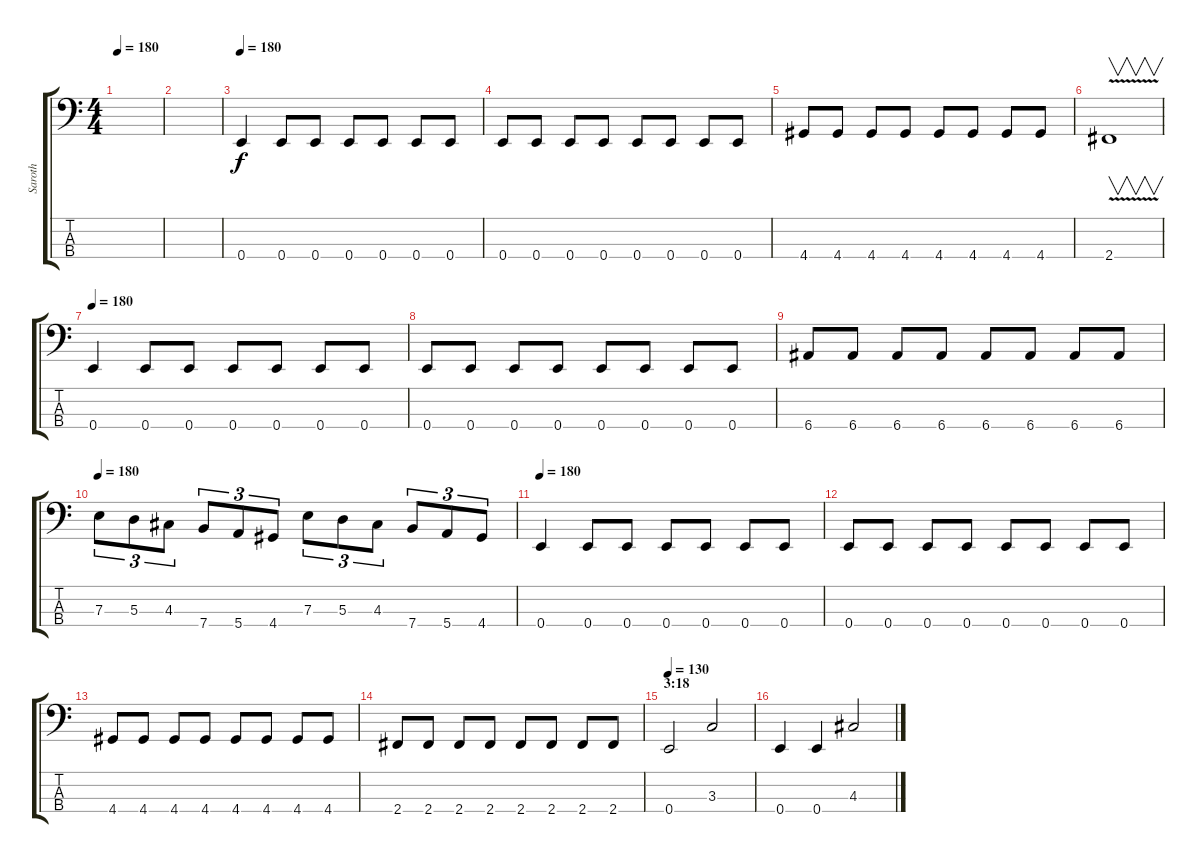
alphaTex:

\track ("Saroth" "Saroth") {instrument electricbasspick}
\staff {score tabs}
\tuning (G2 D2 A1 E1) {hide}
\ts (4 4)
\tempo 180
\clef f4
\ks c
|
|
\tempo 180
0.4.4 0.4.8 0.4.8 0.4.8 0.4.8 0.4.8 0.4.8 |
0.4.8 0.4.8 0.4.8 0.4.8 0.4.8 0.4.8 0.4.8 0.4.8 |
4.4.8 4.4.8 4.4.8 4.4.8 4.4.8 4.4.8 4.4.8 4.4.8 |
2.4{v}.1{v} |
\tempo 180
0.4.4 0.4.8 0.4.8 0.4.8 0.4.8 0.4.8 0.4.8 |
0.4.8 0.4.8 0.4.8 0.4.8 0.4.8 0.4.8 0.4.8 0.4.8 |
6.4.8 6.4.8 6.4.8 6.4.8 6.4.8 6.4.8 6.4.8 6.4.8 |
\tempo 180
7.3.8{tu (3 2)} 5.3.8{tu (3 2)} 4.3.8{tu (3 2)} 7.4.8{tu (3 2)} 5.4.8{tu (3 2)} 4.4.8{tu (3 2)} 7.3.8{tu (3 2)} 5.3.8{tu (3 2)} 4.3.8{tu (3 2)} 7.4.8{tu (3 2)} 5.4.8{tu (3 2)} 4.4.8{tu (3 2)} |
\tempo 180
0.4.4 0.4.8 0.4.8 0.4.8 0.4.8 0.4.8 0.4.8 |
0.4.8 0.4.8 0.4.8 0.4.8 0.4.8 0.4.8 0.4.8 0.4.8 |
4.4.8 4.4.8 4.4.8 4.4.8 4.4.8 4.4.8 4.4.8 4.4.8 |
2.4.8 2.4.8 2.4.8 2.4.8 2.4.8 2.4.8 2.4.8 2.4.8 |
\section ("" "3:18")
\tempo 130
0.4.2 3.3.2 |
0.4.4 0.4.4 4.3.2
